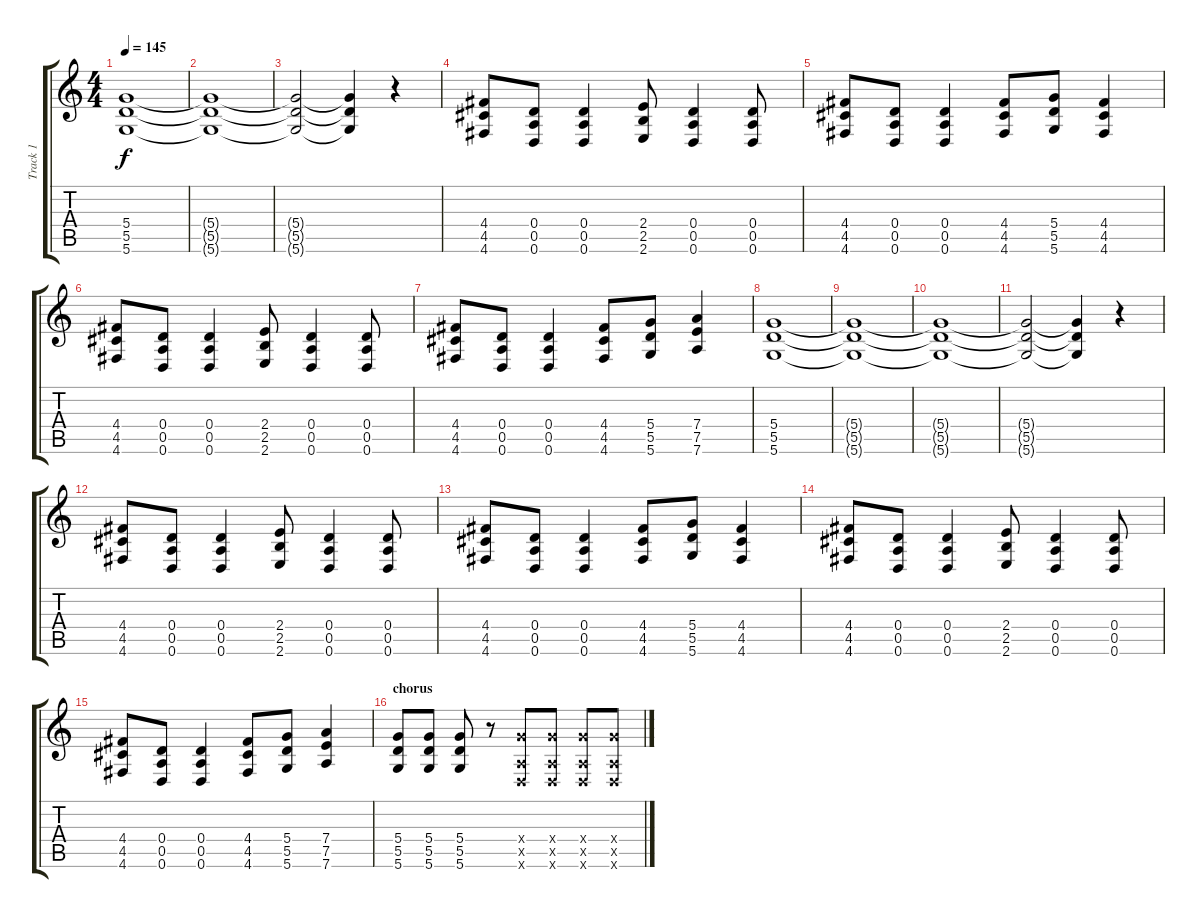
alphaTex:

\track ("Track 1" "Track 1") {instrument overdrivenguitar}
\staff {score tabs}
\tuning (E4 B3 G3 D3 A2 D2) {hide}
\ts (4 4)
\tempo 145
\clef g2
\ks c
(5.4{t} 5.5{t} 5.6{t}).1{dy f} |
(5.4{t} 5.5{t} 5.6{t}).1 |
(5.4{t} 5.5{t} 5.6{t}).2 (5.4{t} 5.5{t} 5.6{t}).4 r.4 |
(4.4 4.5 4.6).8 (0.4 0.5 0.6).8 (0.4 0.5 0.6).4 (2.4 2.5 2.6).8 (0.4 0.5 0.6).4 (0.4 0.5 0.6).8 |
(4.4 4.5 4.6).8 (0.4 0.5 0.6).8 (0.4 0.5 0.6).4 (4.4 4.5 4.6).8 (5.4 5.5 5.6).8 (4.4 4.5 4.6).4 |
(4.4 4.5 4.6).8 (0.4 0.5 0.6).8 (0.4 0.5 0.6).4 (2.4 2.5 2.6).8 (0.4 0.5 0.6).4 (0.4 0.5 0.6).8 |
(4.4 4.5 4.6).8 (0.4 0.5 0.6).8 (0.4 0.5 0.6).4 (4.4 4.5 4.6).8 (5.4 5.5 5.6).8 (7.4 7.5 7.6).4 |
(5.4 5.5 5.6).1 |
(5.4{t} 5.5{t} 5.6{t}).1 |
(5.4{t} 5.5{t} 5.6{t}).1 |
(5.4{t} 5.5{t} 5.6{t}).2 (5.4{t} 5.5{t} 5.6{t}).4 r.4 |
(4.4 4.5 4.6).8 (0.4 0.5 0.6).8 (0.4 0.5 0.6).4 (2.4 2.5 2.6).8 (0.4 0.5 0.6).4 (0.4 0.5 0.6).8 |
(4.4 4.5 4.6).8 (0.4 0.5 0.6).8 (0.4 0.5 0.6).4 (4.4 4.5 4.6).8 (5.4 5.5 5.6).8 (4.4 4.5 4.6).4 |
(4.4 4.5 4.6).8 (0.4 0.5 0.6).8 (0.4 0.5 0.6).4 (2.4 2.5 2.6).8 (0.4 0.5 0.6).4 (0.4 0.5 0.6).8 |
(4.4 4.5 4.6).8 (0.4 0.5 0.6).8 (0.4 0.5 0.6).4 (4.4 4.5 4.6).8 (5.4 5.5 5.6).8 (7.4 7.5 7.6).4 |
\section ("" "chorus")
(5.4 5.5 5.6).8 (5.4 5.5 5.6).8 (5.4 5.5 5.6).8 r.8 (5.4{x} 0.5{x} 0.6{x}).8 (5.4{x} 0.5{x} 0.6{x}).8 (5.4{x} 0.5{x} 0.6{x}).8 (5.4{x} 0.5{x} 0.6{x}).8
